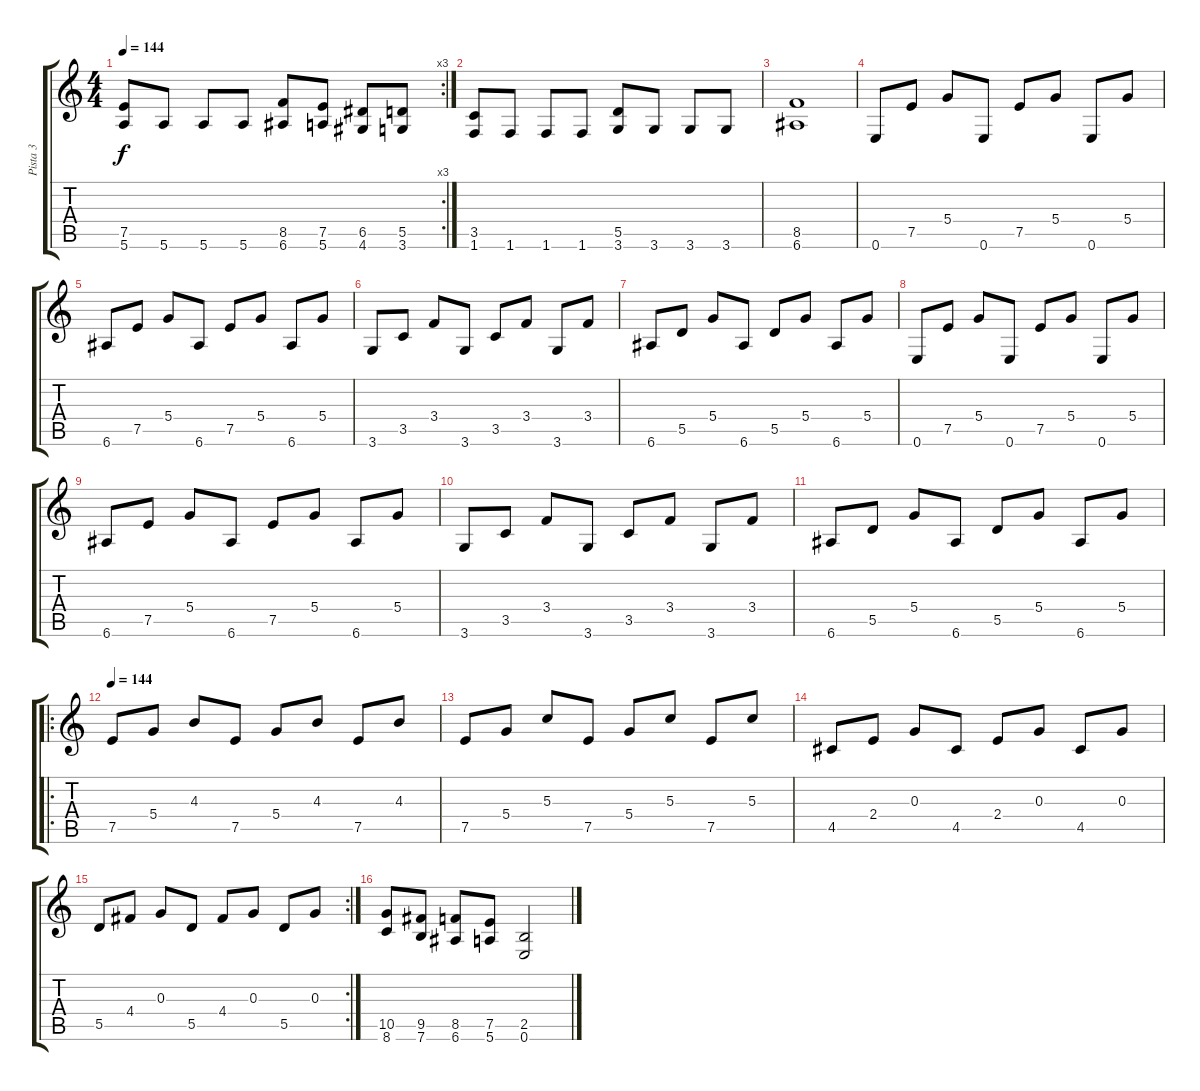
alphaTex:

\track ("Pista 3" "Pista 3") {instrument distortionguitar}
\staff {score tabs}
\tuning (E4 B3 G3 D3 A2 E2) {hide}
\rc 3
\ts (4 4)
\tempo 144
\clef g2
\ks c
(7.5 5.6).8{dy f} 5.6.8 5.6.8 5.6.8 (8.5 6.6).8 (7.5 5.6).8 (6.5 4.6).8 (5.5 3.6).8 |
(3.5 1.6).8 1.6.8 1.6.8 1.6.8 (5.5 3.6).8 3.6.8 3.6.8 3.6.8 |
(8.5 6.6).1 |
0.6.8 7.5.8 5.4.8 0.6.8 7.5.8 5.4.8 0.6.8 5.4.8 |
6.6.8 7.5.8 5.4.8 6.6.8 7.5.8 5.4.8 6.6.8 5.4.8 |
3.6.8 3.5.8 3.4.8 3.6.8 3.5.8 3.4.8 3.6.8 3.4.8 |
6.6.8 5.5.8 5.4.8 6.6.8 5.5.8 5.4.8 6.6.8 5.4.8 |
0.6.8 7.5.8 5.4.8 0.6.8 7.5.8 5.4.8 0.6.8 5.4.8 |
6.6.8 7.5.8 5.4.8 6.6.8 7.5.8 5.4.8 6.6.8 5.4.8 |
3.6.8 3.5.8 3.4.8 3.6.8 3.5.8 3.4.8 3.6.8 3.4.8 |
6.6.8 5.5.8 5.4.8 6.6.8 5.5.8 5.4.8 6.6.8 5.4.8 |
\ro
\tempo 144
7.5.8 5.4.8 4.3.8 7.5.8 5.4.8 4.3.8 7.5.8 4.3.8 |
7.5.8 5.4.8 5.3.8 7.5.8 5.4.8 5.3.8 7.5.8 5.3.8 |
4.5.8 2.4.8 0.3.8 4.5.8 2.4.8 0.3.8 4.5.8 0.3.8 |
\rc 2
5.5.8 4.4.8 0.3.8 5.5.8 4.4.8 0.3.8 5.5.8 0.3.8 |
(10.5 8.6).8 (9.5 7.6).8 (8.5 6.6).8 (7.5 5.6).8 (2.5 0.6).2
